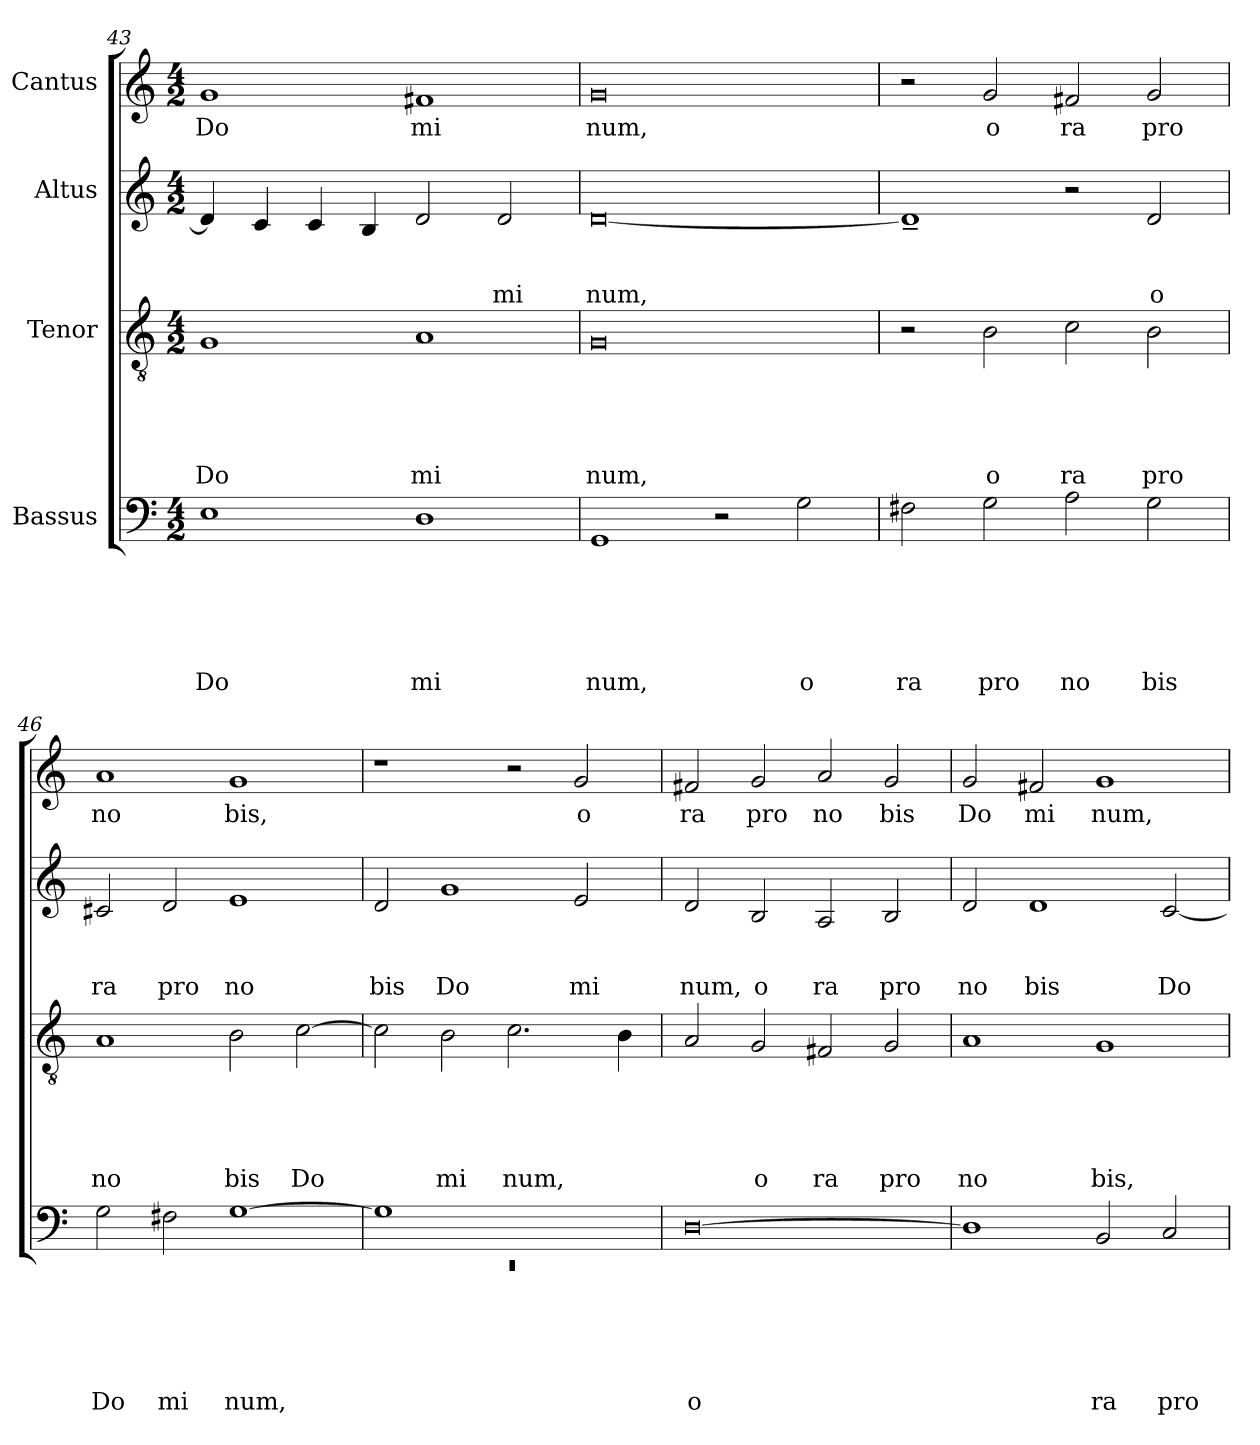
**kern	**text	**text	**text	**text	**text	**text	**kern	**text	**text	**text	**text	**text	**kern	**text	**text	**text	**kern	**text
*part4	*part4	*part4	*part4	*part4	*part4	*part4	*part3	*part3	*part3	*part3	*part3	*part3	*part2	*part2	*part2	*part2	*part1	*part1
*staff4	*staff4	*staff4	*staff4	*staff4	*staff4	*staff4	*staff3	*staff3	*staff3	*staff3	*staff3	*staff3	*staff2	*staff2	*staff2	*staff2	*staff1	*staff1
*I"Bassus	*	*	*	*	*	*	*I"Tenor	*	*	*	*	*	*I"Altus	*	*	*	*I"Cantus	*
*clefF4	*	*	*	*	*	*	*clefGv2	*	*	*	*	*	*clefG2	*	*	*	*clefG2	*
*k[]	*	*	*	*	*	*	*k[]	*	*	*	*	*	*k[]	*	*	*	*k[]	*
*C:	*	*	*	*	*	*	*C:	*	*	*	*	*	*C:	*	*	*	*C:	*
*M4/2	*	*	*	*	*	*	*M4/2	*	*	*	*	*	*M4/2	*	*	*	*M4/2	*
=43	=43	=43	=43	=43	=43	=43	=43	=43	=43	=43	=43	=43	=43	=43	=43	=43	=43	=43
!	!	!	!	!	!	!LO:LY:b	!	!	!	!	!	!LO:LY:b	!	!	!	!	!	!LO:LY:b
1E	.	.	.	.	.	Do	1G	.	.	.	.	Do	4d/]	.	.	.	1g	Do
.	.	.	.	.	.	.	.	.	.	.	.	.	4c/	.	.	.	.	.
.	.	.	.	.	.	.	.	.	.	.	.	.	4c/	.	.	.	.	.
.	.	.	.	.	.	.	.	.	.	.	.	.	4B/	.	.	.	.	.
!	!	!	!	!	!	!LO:LY:b	!	!	!	!	!	!LO:LY:b	!	!	!	!	!	!LO:LY:b
1D	.	.	.	.	.	mi	1A	.	.	.	.	mi	2d/	.	.	.	1f#X	mi
!	!	!	!	!	!	!	!	!	!	!	!	!	!	!	!	!LO:LY:b	!	!
.	.	.	.	.	.	.	.	.	.	.	.	.	2d/	.	.	mi	.	.
=44	=44	=44	=44	=44	=44	=44	=44	=44	=44	=44	=44	=44	=44	=44	=44	=44	=44	=44
!	!	!	!	!	!	!LO:LY:b	!	!	!	!	!	!LO:LY:b	!	!	!	!LO:LY:b	!	!LO:LY:b
1GG	.	.	.	.	.	num,	0G	.	.	.	.	num,	[<0d	.	.	num,	0g	num,
2r	.	.	.	.	.	.	.	.	.	.	.	.	.	.	.	.	.	.
!	!	!	!	!	!	!LO:LY:b	!	!	!	!	!	!	!	!	!	!	!	!
2G\	.	.	.	.	.	o	.	.	.	.	.	.	.	.	.	.	.	.
!!LO:LB:g=z
=45	=45	=45	=45	=45	=45	=45	=45	=45	=45	=45	=45	=45	=45	=45	=45	=45	=45	=45
!	!	!	!	!	!	!LO:LY:b	!	!	!	!	!	!	!	!	!	!	!	!
2F#X\	.	.	.	.	.	ra	2r	.	.	.	.	.	1d~<]	.	.	.	2r	.
!	!	!	!	!	!	!LO:LY:b	!	!	!	!	!	!LO:LY:b	!	!	!	!	!	!LO:LY:b
2G\	.	.	.	.	.	pro	2B\	.	.	.	.	o	.	.	.	.	2g/	o
!	!	!	!	!	!	!LO:LY:b	!	!	!	!	!	!LO:LY:b	!	!	!	!	!	!LO:LY:b
2A\	.	.	.	.	.	no	2c\	.	.	.	.	ra	2r	.	.	.	2f#X/	ra
!	!	!	!	!	!	!LO:LY:b	!	!	!	!	!	!LO:LY:b	!	!	!	!LO:LY:b	!	!LO:LY:b
2G\	.	.	.	.	.	bis	2B\	.	.	.	.	pro	2d/	.	.	o	2g/	pro
=46	=46	=46	=46	=46	=46	=46	=46	=46	=46	=46	=46	=46	=46	=46	=46	=46	=46	=46
!	!	!	!	!	!	!LO:LY:b	!	!	!	!	!	!LO:LY:b	!	!	!	!LO:LY:b	!	!LO:LY:b
2G\	.	.	.	.	.	Do	1A	.	.	.	.	no	2c#X/	.	.	ra	1a	no
!	!	!	!	!	!	!LO:LY:b	!	!	!	!	!	!	!	!	!	!LO:LY:b	!	!
2F#X\	.	.	.	.	.	mi	.	.	.	.	.	.	2d/	.	.	pro	.	.
!	!	!	!	!	!	!LO:LY:b	!	!	!	!	!	!LO:LY:b	!	!	!	!LO:LY:b	!	!LO:LY:b
[>1G	.	.	.	.	.	num,	2B\	.	.	.	.	bis	1e	.	.	no	1g	bis,
!	!	!	!	!	!	!	!	!	!	!	!	!LO:LY:b	!	!	!	!	!	!
.	.	.	.	.	.	.	[>2c\	.	.	.	.	Do	.	.	.	.	.	.
=47	=47	=47	=47	=47	=47	=47	=47	=47	=47	=47	=47	=47	=47	=47	=47	=47	=47	=47
*^	*	*	*	*	*	*	*	*	*	*	*	*	*	*	*	*	*	*
!	!LO:N:vis=1	!	!	!	!	!	!	!	!	!	!	!	!	!	!	!	!LO:LY:b	!	!
1G]	0rEE	.	.	.	.	.	.	2c\]	.	.	.	.	.	2d/	.	.	bis	1r	.
!	!	!	!	!	!	!	!	!	!	!	!	!	!LO:LY:b	!	!	!	!LO:LY:b	!	!
.	.	.	.	.	.	.	.	2B\	.	.	.	.	mi	1g	.	.	Do	.	.
!	!	!	!	!	!	!	!	!	!	!	!	!	!LO:LY:b	!	!	!	!	!	!
1ryy	.	.	.	.	.	.	.	2.c\	.	.	.	.	num,	.	.	.	.	2r	.
!	!	!	!	!	!	!	!	!	!	!	!	!	!	!	!	!	!LO:LY:b	!	!LO:LY:b
.	.	.	.	.	.	.	.	.	.	.	.	.	.	2e/	.	.	mi	2g/	o
.	.	.	.	.	.	.	.	4B\	.	.	.	.	.	.	.	.	.	.	.
*v	*v	*	*	*	*	*	*	*	*	*	*	*	*	*	*	*	*	*	*
=48	=48	=48	=48	=48	=48	=48	=48	=48	=48	=48	=48	=48	=48	=48	=48	=48	=48	=48
!	!	!	!	!	!	!LO:LY:b:rj	!	!	!	!	!	!	!	!	!	!LO:LY:b	!	!LO:LY:b
[>0D	.	.	.	.	.	o	2A/	.	.	.	.	.	2d/	.	.	num,	2f#X/	ra
!	!	!	!	!	!	!	!	!	!	!	!	!LO:LY:b	!	!	!	!LO:LY:b	!	!LO:LY:b
.	.	.	.	.	.	.	2G/	.	.	.	.	o	2B/	.	.	o	2g/	pro
!	!	!	!	!	!	!	!	!	!	!	!	!LO:LY:b	!	!	!	!LO:LY:b	!	!LO:LY:b
.	.	.	.	.	.	.	2F#X/	.	.	.	.	ra	2A/	.	.	ra	2a/	no
!	!	!	!	!	!	!	!	!	!	!	!	!LO:LY:b	!	!	!	!LO:LY:b	!	!LO:LY:b
.	.	.	.	.	.	.	2G/	.	.	.	.	pro	2B/	.	.	pro	2g/	bis
=49	=49	=49	=49	=49	=49	=49	=49	=49	=49	=49	=49	=49	=49	=49	=49	=49	=49	=49
!	!	!	!	!	!	!	!	!	!	!	!	!LO:LY:b	!	!	!	!LO:LY:b	!	!LO:LY:b
1D]	.	.	.	.	.	.	1A	.	.	.	.	no	2d/	.	.	no	2g/	Do
!	!	!	!	!	!	!	!	!	!	!	!	!	!	!	!	!LO:LY:b	!	!LO:LY:b
.	.	.	.	.	.	.	.	.	.	.	.	.	1d	.	.	bis	2f#/	mi
!	!	!	!	!	!	!LO:LY:b	!	!	!	!	!	!LO:LY:b	!	!	!	!	!	!LO:LY:b
2BB/	.	.	.	.	.	ra	1G	.	.	.	.	bis,	.	.	.	.	1g	num,
!	!	!	!	!	!	!LO:LY:b	!	!	!	!	!	!	!	!	!	!LO:LY:b	!	!
2C/	.	.	.	.	.	pro	.	.	.	.	.	.	[<2c/	.	.	Do	.	.
=	=	=	=	=	=	=	=	=	=	=	=	=	=	=	=	=	=	=
*-	*-	*-	*-	*-	*-	*-	*-	*-	*-	*-	*-	*-	*-	*-	*-	*-	*-	*-
